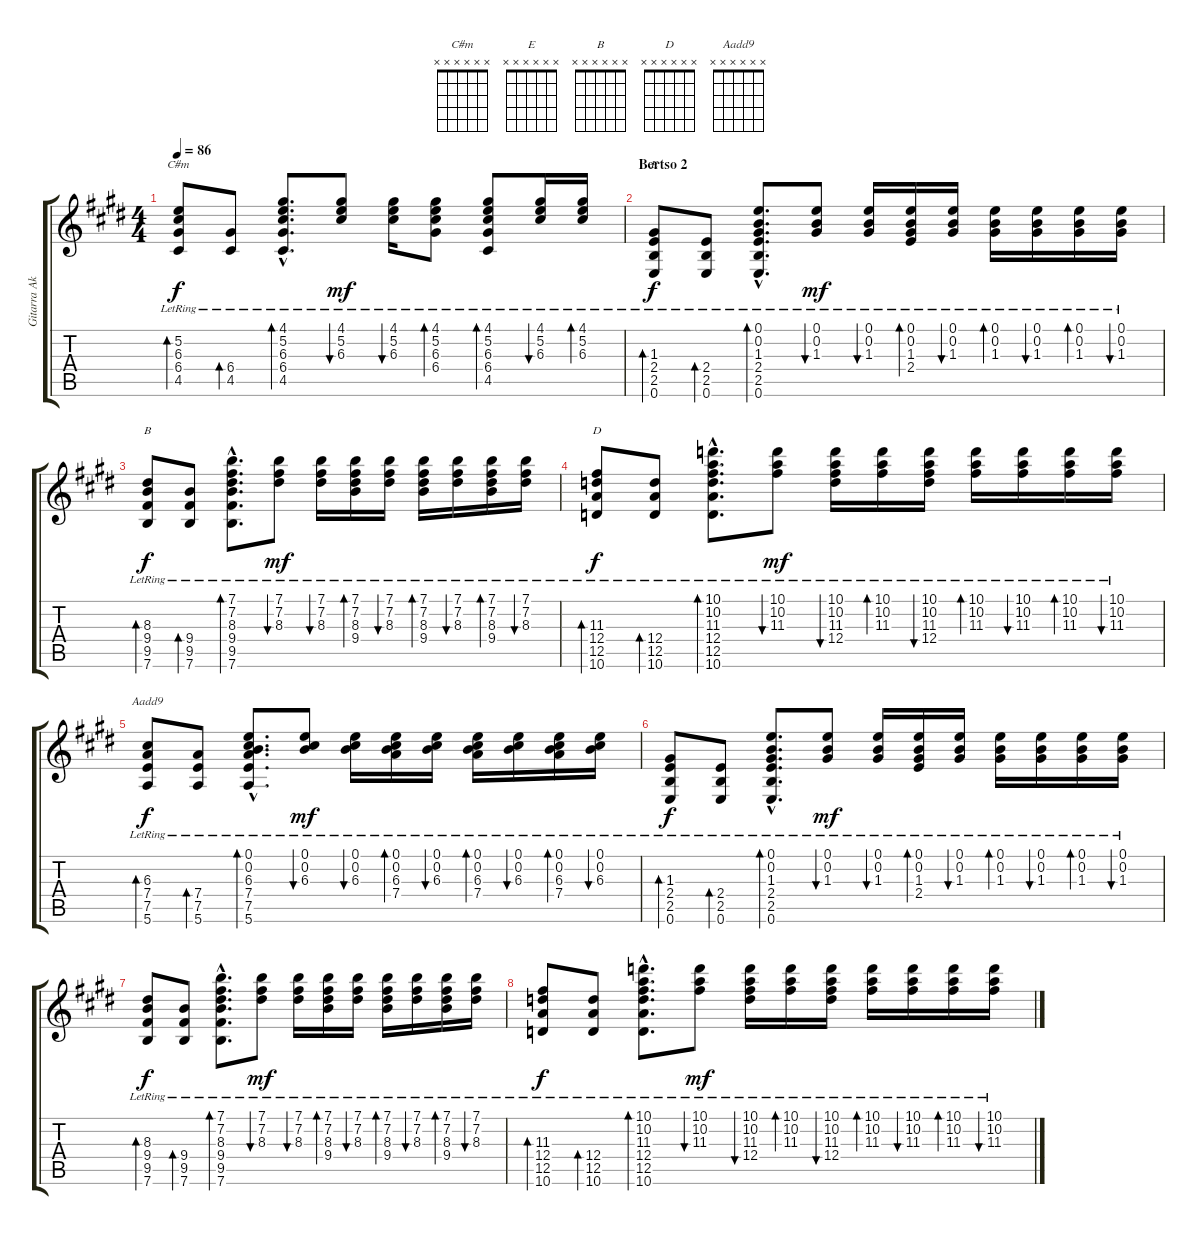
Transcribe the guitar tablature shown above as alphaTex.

\track ("Gitarra Akustikoa" "Gitarra Ak") {instrument acousticguitarsteel}
\staff {score tabs}
\tuning (E4 B3 G3 D3 A2 E2) {hide}
\chord ("C#m" x x x x x x)
\chord ("E" x x x x x x)
\chord ("B" x x x x x x)
\chord ("D" x x x x x x)
\chord ("Aadd9" x x x x x x)
\ts (4 4)
\tempo 86
\clef g2
\ks e
(5.2{lr} 6.3{lr} 6.4{lr} 4.5{lr}).8{bd 60 ch "C#m" dy f} (6.4{lr} 4.5{lr}).8{bd 60} (4.1{hac lr} 5.2{hac lr} 6.3{hac lr} 6.4{hac lr} 4.5{hac lr}).8{d bd 60} (4.1{lr} 5.2{lr} 6.3{lr}).8{bu 60 dy mf} (4.1{lr} 5.2{lr} 6.3{lr}).16{bu 60} (4.1{lr} 5.2{lr} 6.3{lr} 6.4{lr}).8{bd 60} (4.1{lr} 5.2{lr} 6.3{lr} 6.4{lr} 4.5{lr}).8{bd 60} (4.1{lr} 5.2{lr} 6.3{lr}).16{bu 60} (4.1{lr} 5.2{lr} 6.3{lr}).16{bd 60} |
\section ("" "Bertso 2")
(1.3{lr} 2.4{lr} 2.5{lr} 0.6{lr}).8{bd 60 ch "E" dy f} (2.4{lr} 2.5{lr} 0.6{lr}).8{bd 60} (0.1{hac lr} 0.2{hac lr} 1.3{hac lr} 2.4{hac lr} 2.5{hac lr} 0.6{hac lr}).8{d bd 60} (0.1{lr} 0.2{lr} 1.3{lr}).8{bu 60 dy mf} (0.1{lr} 0.2{lr} 1.3{lr}).16{bu 60} (0.1{lr} 0.2{lr} 1.3{lr} 2.4{lr}).16{bd 60} (0.1{lr} 0.2{lr} 1.3{lr}).16{bu 60} (0.1{lr} 0.2{lr} 1.3{lr}).16{bd 60} (0.1{lr} 0.2{lr} 1.3{lr}).16{bu 60} (0.1{lr} 0.2{lr} 1.3{lr}).16{bd 60} (0.1{lr} 0.2{lr} 1.3{lr}).16{bu 60} |
(8.3{lr} 9.4{lr} 9.5{lr} 7.6{lr}).8{bd 60 ch "B" dy f} (9.4{lr} 9.5{lr} 7.6{lr}).8{bd 60} (7.1{hac lr} 7.2{hac lr} 8.3{hac lr} 9.4{hac lr} 9.5{hac lr} 7.6{hac lr}).8{d bd 60} (7.1{lr} 7.2{lr} 8.3{lr}).8{bu 60 dy mf} (7.1{lr} 7.2{lr} 8.3{lr}).16{bu 60} (7.1{lr} 7.2{lr} 8.3{lr} 9.4{lr}).16{bd 60} (7.1{lr} 7.2{lr} 8.3{lr}).16{bu 60} (7.1{lr} 7.2{lr} 8.3{lr} 9.4{lr}).16{bd 60} (7.1{lr} 7.2{lr} 8.3{lr}).16{bu 60} (7.1{lr} 7.2{lr} 8.3{lr} 9.4{lr}).16{bd 60} (7.1{lr} 7.2{lr} 8.3{lr}).16{bu 60} |
(11.3{lr} 12.4{lr} 12.5{lr} 10.6{lr}).8{bd 60 ch "D" dy f} (12.4{lr} 12.5{lr} 10.6{lr}).8{bd 60} (10.1{hac lr} 10.2{hac lr} 11.3{hac lr} 12.4{hac lr} 12.5{hac lr} 10.6{hac lr}).8{d bd 60} (10.1{lr} 10.2{lr} 11.3{lr}).8{bu 60 dy mf} (10.1{lr} 10.2{lr} 11.3{lr} 12.4{lr}).16{bu 60} (10.1{lr} 10.2{lr} 11.3{lr}).16{bd 60} (10.1{lr} 10.2{lr} 11.3{lr} 12.4{lr}).16{bu 60} (10.1{lr} 10.2{lr} 11.3{lr}).16{bd 60} (10.1{lr} 10.2{lr} 11.3{lr}).16{bu 60} (10.1{lr} 10.2{lr} 11.3{lr}).16{bd 60} (10.1{lr} 10.2{lr} 11.3{lr}).16{bu 60} |
(6.3{lr} 7.4{lr} 7.5{lr} 5.6{lr}).8{bd 60 ch "Aadd9" dy f} (7.4{lr} 7.5{lr} 5.6{lr}).8{bd 60} (0.1{hac lr} 0.2{hac lr} 6.3{hac lr} 7.4{hac lr} 7.5{hac lr} 5.6{hac lr}).8{d bd 60} (0.1{lr} 0.2{lr} 6.3{lr}).8{bu 60 dy mf} (0.1{lr} 0.2{lr} 6.3{lr}).16{bu 60} (0.1{lr} 0.2{lr} 6.3{lr} 7.4{lr}).16{bd 60} (0.1{lr} 0.2{lr} 6.3{lr}).16{bu 60} (0.1{lr} 0.2{lr} 6.3{lr} 7.4{lr}).16{bd 60} (0.1{lr} 0.2{lr} 6.3{lr}).16{bu 60} (0.1{lr} 0.2{lr} 6.3{lr} 7.4{lr}).16{bd 60} (0.1{lr} 0.2{lr} 6.3{lr}).16{bu 60} |
(1.3{lr} 2.4{lr} 2.5{lr} 0.6{lr}).8{bd 60 dy f} (2.4{lr} 2.5{lr} 0.6{lr}).8{bd 60} (0.1{hac lr} 0.2{hac lr} 1.3{hac lr} 2.4{hac lr} 2.5{hac lr} 0.6{hac lr}).8{d bd 60} (0.1{lr} 0.2{lr} 1.3{lr}).8{bu 60 dy mf} (0.1{lr} 0.2{lr} 1.3{lr}).16{bu 60} (0.1{lr} 0.2{lr} 1.3{lr} 2.4{lr}).16{bd 60} (0.1{lr} 0.2{lr} 1.3{lr}).16{bu 60} (0.1{lr} 0.2{lr} 1.3{lr}).16{bd 60} (0.1{lr} 0.2{lr} 1.3{lr}).16{bu 60} (0.1{lr} 0.2{lr} 1.3{lr}).16{bd 60} (0.1{lr} 0.2{lr} 1.3{lr}).16{bu 60} |
(8.3{lr} 9.4{lr} 9.5{lr} 7.6{lr}).8{bd 60 dy f} (9.4{lr} 9.5{lr} 7.6{lr}).8{bd 60} (7.1{hac lr} 7.2{hac lr} 8.3{hac lr} 9.4{hac lr} 9.5{hac lr} 7.6{hac lr}).8{d bd 60} (7.1{lr} 7.2{lr} 8.3{lr}).8{bu 60 dy mf} (7.1{lr} 7.2{lr} 8.3{lr}).16{bu 60} (7.1{lr} 7.2{lr} 8.3{lr} 9.4{lr}).16{bd 60} (7.1{lr} 7.2{lr} 8.3{lr}).16{bu 60} (7.1{lr} 7.2{lr} 8.3{lr} 9.4{lr}).16{bd 60} (7.1{lr} 7.2{lr} 8.3{lr}).16{bu 60} (7.1{lr} 7.2{lr} 8.3{lr} 9.4{lr}).16{bd 60} (7.1{lr} 7.2{lr} 8.3{lr}).16{bu 60} |
(11.3{lr} 12.4{lr} 12.5{lr} 10.6{lr}).8{bd 60 dy f} (12.4{lr} 12.5{lr} 10.6{lr}).8{bd 60} (10.1{hac lr} 10.2{hac lr} 11.3{hac lr} 12.4{hac lr} 12.5{hac lr} 10.6{hac lr}).8{d bd 60} (10.1{lr} 10.2{lr} 11.3{lr}).8{bu 60 dy mf} (10.1{lr} 10.2{lr} 11.3{lr} 12.4{lr}).16{bu 60} (10.1{lr} 10.2{lr} 11.3{lr}).16{bd 60} (10.1{lr} 10.2{lr} 11.3{lr} 12.4{lr}).16{bu 60} (10.1{lr} 10.2{lr} 11.3{lr}).16{bd 60} (10.1{lr} 10.2{lr} 11.3{lr}).16{bu 60} (10.1{lr} 10.2{lr} 11.3{lr}).16{bd 60} (10.1{lr} 10.2{lr} 11.3{lr}).16{bu 60}
